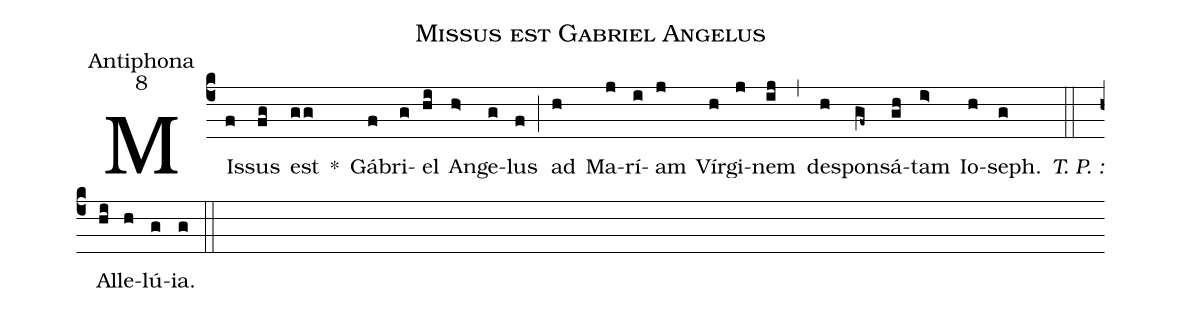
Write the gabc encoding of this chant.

name:Missus est Gabriel Angelus;
office-part:Antiphona;
mode:8;
%%
(c4) MIs(f)sus(fg) est(gg) *() Gá(f)bri(g)el(hi) An(h>)ge(g)lus(f) (;) ad(h) Ma(j)rí(i)am(j) Vír(h)gi(j)nem(ij) (,) des(h)pon(gf~)sá(gh)tam(i>) Io(h)seph.(g) <i>T. P. :</i>(::) Al(hi)le(h)lú(g)ia.(g) (::)
